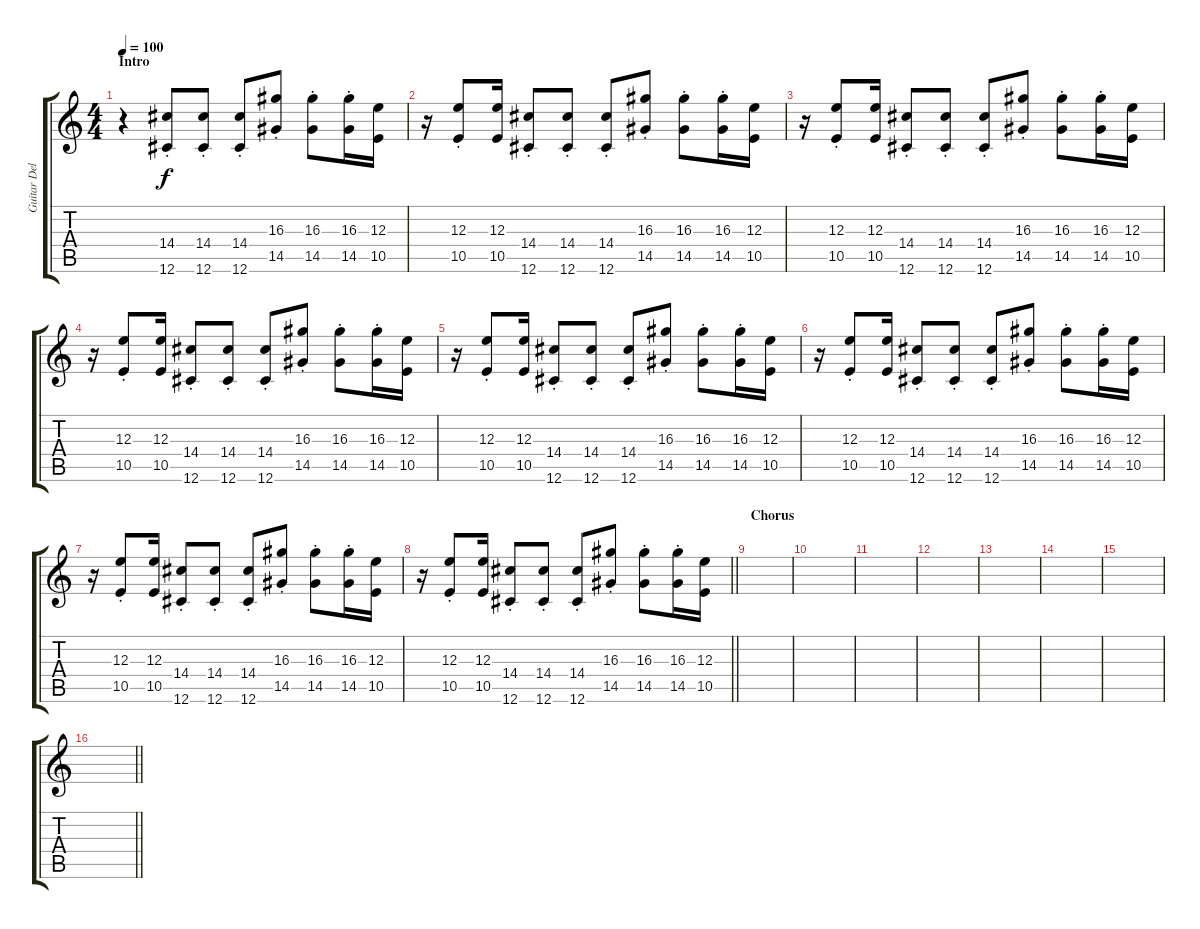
\track ("Guitar Delay 2" "Guitar Del") {instrument distortionguitar}
\staff {score tabs}
\tuning (Db4 Ab3 E3 B2 Gb2 Db2) {hide}
\ts (4 4)
\section ("" "Intro")
\tempo 100
\clef g2
\ks c
r.4{dy f instrument distortionguitar} (14.4{st} 12.6{st}).8 (14.4{st} 12.6{st}).8 (14.4{st} 12.6{st}).8 (16.3{st} 14.5{st}).8 (16.3{st} 14.5{st}).8 (16.3{st} 14.5{st}).16 (12.3 10.5).16 |
r.16 (12.3{st} 10.5{st}).8 (12.3 10.5).16 (14.4{st} 12.6{st}).8 (14.4{st} 12.6{st}).8 (14.4{st} 12.6{st}).8 (16.3{st} 14.5{st}).8 (16.3{st} 14.5{st}).8 (16.3{st} 14.5{st}).16 (12.3 10.5).16 |
r.16 (12.3{st} 10.5{st}).8 (12.3 10.5).16 (14.4{st} 12.6{st}).8 (14.4{st} 12.6{st}).8 (14.4{st} 12.6{st}).8 (16.3{st} 14.5{st}).8 (16.3{st} 14.5{st}).8 (16.3{st} 14.5{st}).16 (12.3 10.5).16 |
r.16 (12.3{st} 10.5{st}).8 (12.3 10.5).16 (14.4{st} 12.6{st}).8 (14.4{st} 12.6{st}).8 (14.4{st} 12.6{st}).8 (16.3{st} 14.5{st}).8 (16.3{st} 14.5{st}).8 (16.3{st} 14.5{st}).16 (12.3 10.5).16 |
r.16 (12.3{st} 10.5{st}).8 (12.3 10.5).16 (14.4{st} 12.6{st}).8 (14.4{st} 12.6{st}).8 (14.4{st} 12.6{st}).8 (16.3{st} 14.5{st}).8 (16.3{st} 14.5{st}).8 (16.3{st} 14.5{st}).16 (12.3 10.5).16 |
r.16 (12.3{st} 10.5{st}).8 (12.3 10.5).16 (14.4{st} 12.6{st}).8 (14.4{st} 12.6{st}).8 (14.4{st} 12.6{st}).8 (16.3{st} 14.5{st}).8 (16.3{st} 14.5{st}).8 (16.3{st} 14.5{st}).16 (12.3 10.5).16 |
r.16 (12.3{st} 10.5{st}).8 (12.3 10.5).16 (14.4{st} 12.6{st}).8 (14.4{st} 12.6{st}).8 (14.4{st} 12.6{st}).8 (16.3{st} 14.5{st}).8 (16.3{st} 14.5{st}).8 (16.3{st} 14.5{st}).16 (12.3 10.5).16 |
\barLineRight lightlight
r.16 (12.3{st} 10.5{st}).8 (12.3 10.5).16 (14.4{st} 12.6{st}).8 (14.4{st} 12.6{st}).8 (14.4{st} 12.6{st}).8 (16.3{st} 14.5{st}).8 (16.3{st} 14.5{st}).8 (16.3{st} 14.5{st}).16 (12.3 10.5).16 |
\section ("" "Chorus")
|
|
|
|
|
|
|
\barLineRight lightlight
